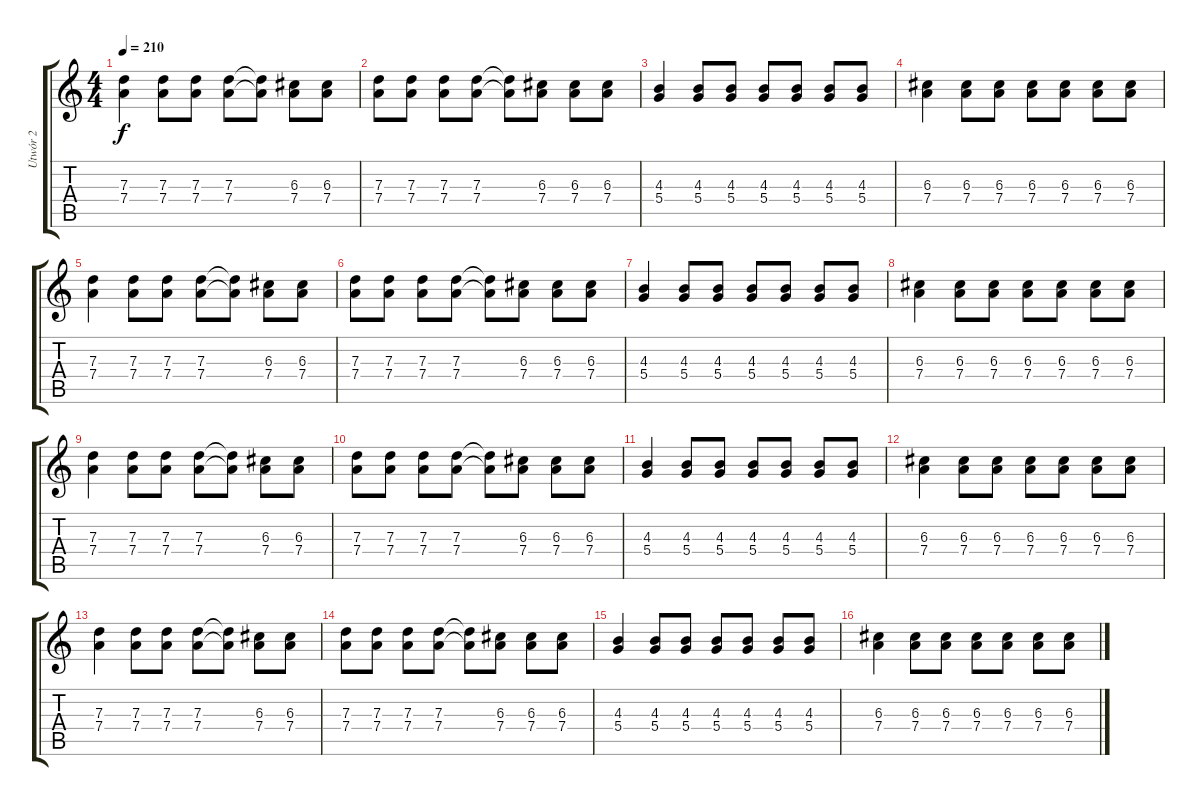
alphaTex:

\track ("Utwór 2" "Utwór 2") {instrument distortionguitar}
\staff {score tabs}
\tuning (E4 B3 G3 D3 A2 E2) {hide}
\ts (4 4)
\tempo 210
\clef g2
\ks c
(7.3 7.4).4{dy f instrument distortionguitar} (7.3 7.4).8 (7.3 7.4).8 (7.3 7.4).8 (7.3{t} 7.4{t}).8 (6.3 7.4).8 (6.3 7.4).8 |
(7.3 7.4).8 (7.3 7.4).8 (7.3 7.4).8 (7.3 7.4).8 (7.3{t} 7.4{t}).8 (6.3 7.4).8 (6.3 7.4).8 (6.3 7.4).8 |
(4.3 5.4).4 (4.3 5.4).8 (4.3 5.4).8 (4.3 5.4).8 (4.3 5.4).8 (4.3 5.4).8 (4.3 5.4).8 |
(6.3 7.4).4 (6.3 7.4).8 (6.3 7.4).8 (6.3 7.4).8 (6.3 7.4).8 (6.3 7.4).8 (6.3 7.4).8 |
(7.3 7.4).4 (7.3 7.4).8 (7.3 7.4).8 (7.3 7.4).8 (7.3{t} 7.4{t}).8 (6.3 7.4).8 (6.3 7.4).8 |
(7.3 7.4).8 (7.3 7.4).8 (7.3 7.4).8 (7.3 7.4).8 (7.3{t} 7.4{t}).8 (6.3 7.4).8 (6.3 7.4).8 (6.3 7.4).8 |
(4.3 5.4).4 (4.3 5.4).8 (4.3 5.4).8 (4.3 5.4).8 (4.3 5.4).8 (4.3 5.4).8 (4.3 5.4).8 |
(6.3 7.4).4 (6.3 7.4).8 (6.3 7.4).8 (6.3 7.4).8 (6.3 7.4).8 (6.3 7.4).8 (6.3 7.4).8 |
(7.3 7.4).4 (7.3 7.4).8 (7.3 7.4).8 (7.3 7.4).8 (7.3{t} 7.4{t}).8 (6.3 7.4).8 (6.3 7.4).8 |
(7.3 7.4).8 (7.3 7.4).8 (7.3 7.4).8 (7.3 7.4).8 (7.3{t} 7.4{t}).8 (6.3 7.4).8 (6.3 7.4).8 (6.3 7.4).8 |
(4.3 5.4).4 (4.3 5.4).8 (4.3 5.4).8 (4.3 5.4).8 (4.3 5.4).8 (4.3 5.4).8 (4.3 5.4).8 |
(6.3 7.4).4 (6.3 7.4).8 (6.3 7.4).8 (6.3 7.4).8 (6.3 7.4).8 (6.3 7.4).8 (6.3 7.4).8 |
(7.3 7.4).4 (7.3 7.4).8 (7.3 7.4).8 (7.3 7.4).8 (7.3{t} 7.4{t}).8 (6.3 7.4).8 (6.3 7.4).8 |
(7.3 7.4).8 (7.3 7.4).8 (7.3 7.4).8 (7.3 7.4).8 (7.3{t} 7.4{t}).8 (6.3 7.4).8 (6.3 7.4).8 (6.3 7.4).8 |
(4.3 5.4).4 (4.3 5.4).8 (4.3 5.4).8 (4.3 5.4).8 (4.3 5.4).8 (4.3 5.4).8 (4.3 5.4).8 |
(6.3 7.4).4 (6.3 7.4).8 (6.3 7.4).8 (6.3 7.4).8 (6.3 7.4).8 (6.3 7.4).8 (6.3 7.4).8
